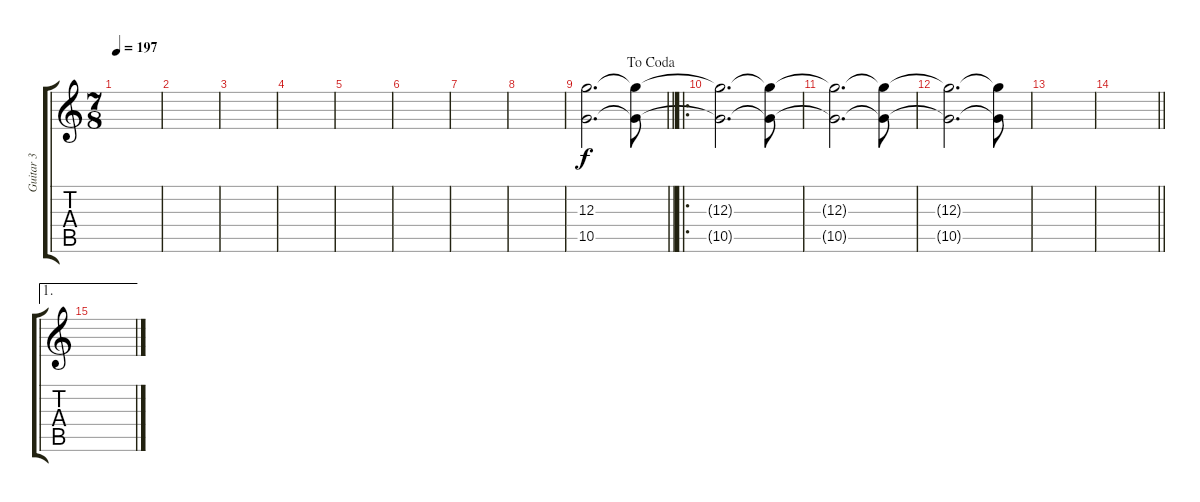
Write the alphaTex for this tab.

\track ("Guitar 3" "Guitar 3") {instrument overdrivenguitar}
\staff {score tabs}
\tuning (E4 B3 G3 D3 A2 E2) {hide}
\ts (7 8)
\tempo 197
\clef g2
\ks c
|
|
|
|
|
|
|
|
\jump dacoda
\barLineRight lightlight
(12.3 10.5).2{d volume 10 instrument overdrivenguitar} (12.3{t} 10.5{t}).8 |
\ro
(12.3{t} 10.5{t}).2{d} (12.3{t} 10.5{t}).8 |
(12.3{t} 10.5{t}).2{d volume 9} (12.3{t} 10.5{t}).8 |
(12.3{t} 10.5{t}).2{d volume 6} (12.3{t} 10.5{t}).8 |
|
\barLineRight lightlight
|
\ae 1
